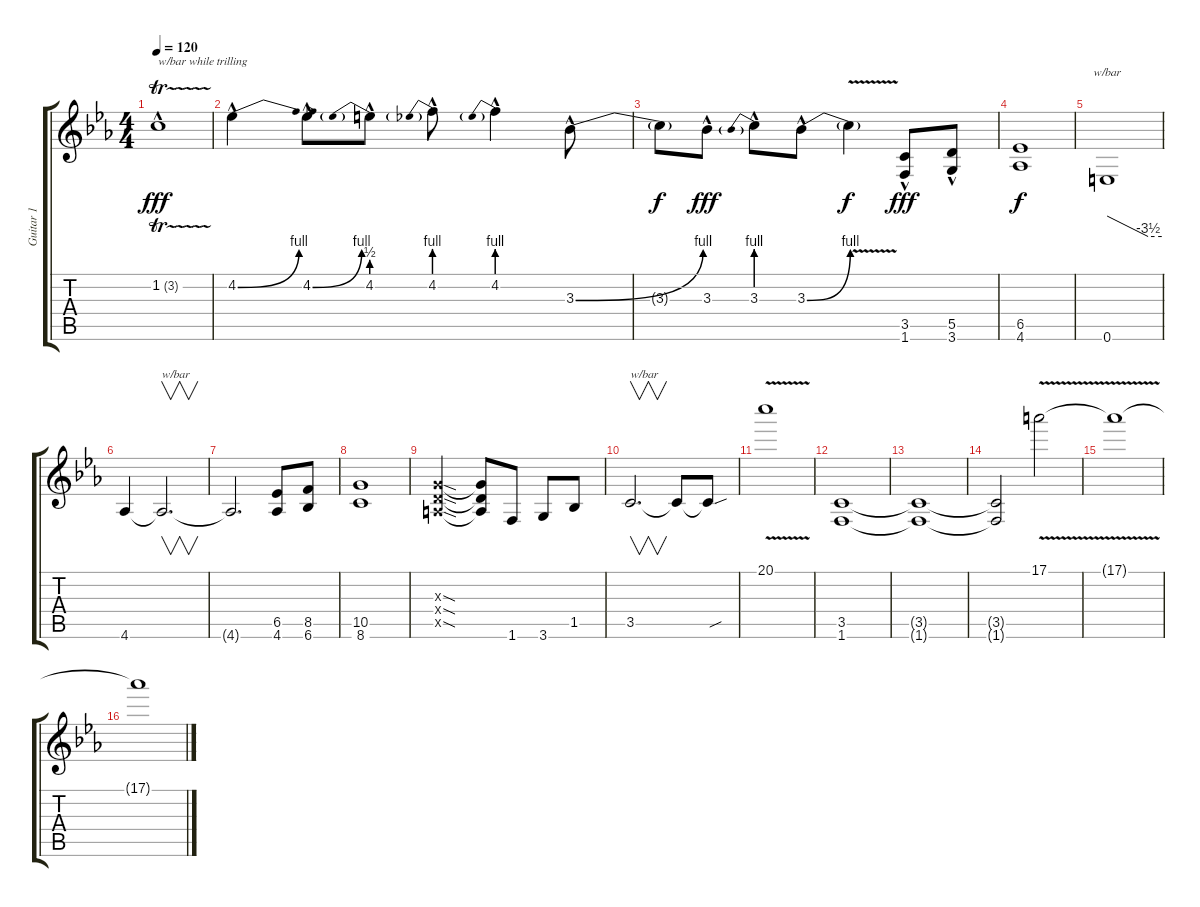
\track ("Guitar 1" "Guitar 1") {instrument overdrivenguitar}
\staff {score tabs}
\tuning (E4 B3 G3 D3 A2 E2) {hide}
\ts (4 4)
\tempo 120
\clef g2
\ks eb
1.2{tr (3 32) hac}.1{txt "w/bar while trilling" dy fff} |
4.2{be (bend 0 0 60 4) hac}.4 4.2{be (bend 0 0 60 4) hac}.8 4.2{be (prebend 0 2 60 2) hac}.8 4.2{be (prebend 0 4 60 4) hac}.8 4.2{be (prebend 0 4 60 4) hac}.4 3.3{be (bend 0 0 60 4) hac}.8 |
3.3{t}.8{dy f} 3.3{hac}.8{dy fff} 3.3{be (prebend 0 4 60 4) hac}.8 3.3{be (bend 0 0 60 4) hac}.8 3.3{v t}.4{dy f} (3.5{hac} 1.6{hac}).8{dy fff} (5.5{hac} 3.6{hac}).8 |
(6.5 4.6).1{dy f} |
0.6.1{tbe (custom default 0 0 45 -14 60 -14)} |
4.6.4 4.6{t}.2{v d txt "w/bar"} |
4.6{t}.2{d} (6.5 4.6).8 (8.5 6.6).8 |
(10.5 8.6).1 |
(0.3{sod x} 0.4{sod x} 0.5{sod x}).2 (0.3{t} 0.4{t} 0.5{t}).8 1.6.8 3.6.8 1.5.8 |
3.5.2{v d txt "w/bar"} 3.5{t}.8 3.5{sou t}.8 |
20.1{v}.1 |
(3.5 1.6).1{volume 0} |
(3.5{t} 1.6{t}).1 |
(3.5{t} 1.6{t}).2 17.1{v}.2{volume 14} |
17.1{t}.1 |
17.1{t}.1
